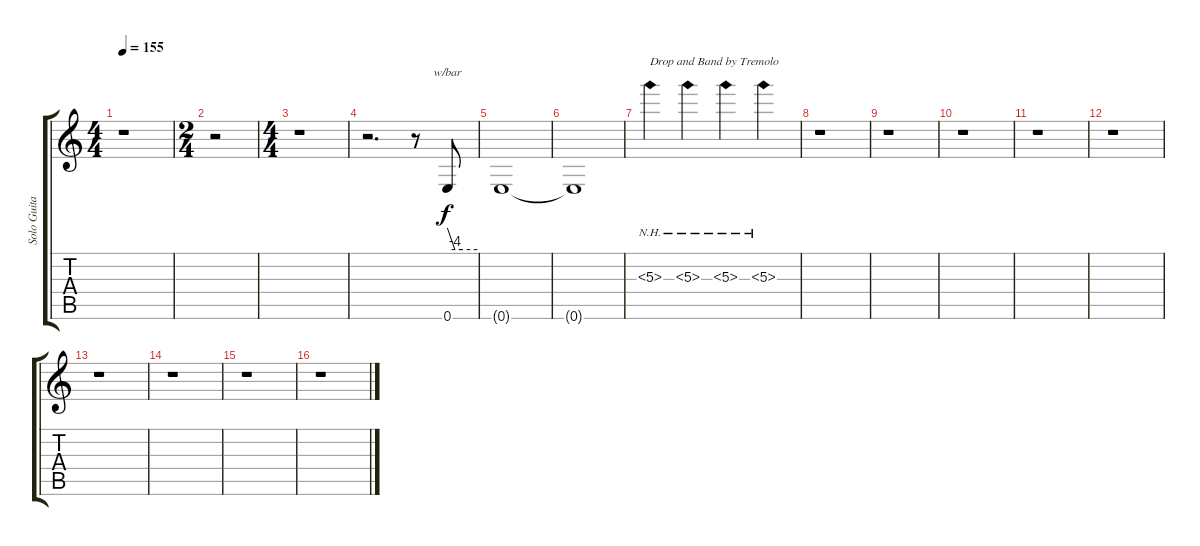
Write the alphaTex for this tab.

\track ("Solo Guitar" "Solo Guita") {instrument overdrivenguitar}
\staff {score tabs}
\tuning (E4 B3 G3 D3 A2 E2) {hide}
\ts (4 4)
\tempo 155
\clef g2
\ks c
r.1{dy f} |
\ts (2 4)
r.2 |
\ts (4 4)
r.1 |
r.2{d} r.8 0.6.8{tbe (custom default 0 0 15 -16 30 -16 60 -16)} |
0.6{t}.1 |
0.6{t}.1 |
5.3{nh}.4{txt "Drop and Band by Tremolo"} 5.3{nh}.4 5.3{nh}.4 5.3{nh}.4 |
r.1 |
r.1 |
r.1 |
r.1 |
r.1 |
r.1 |
r.1 |
r.1 |
r.1
